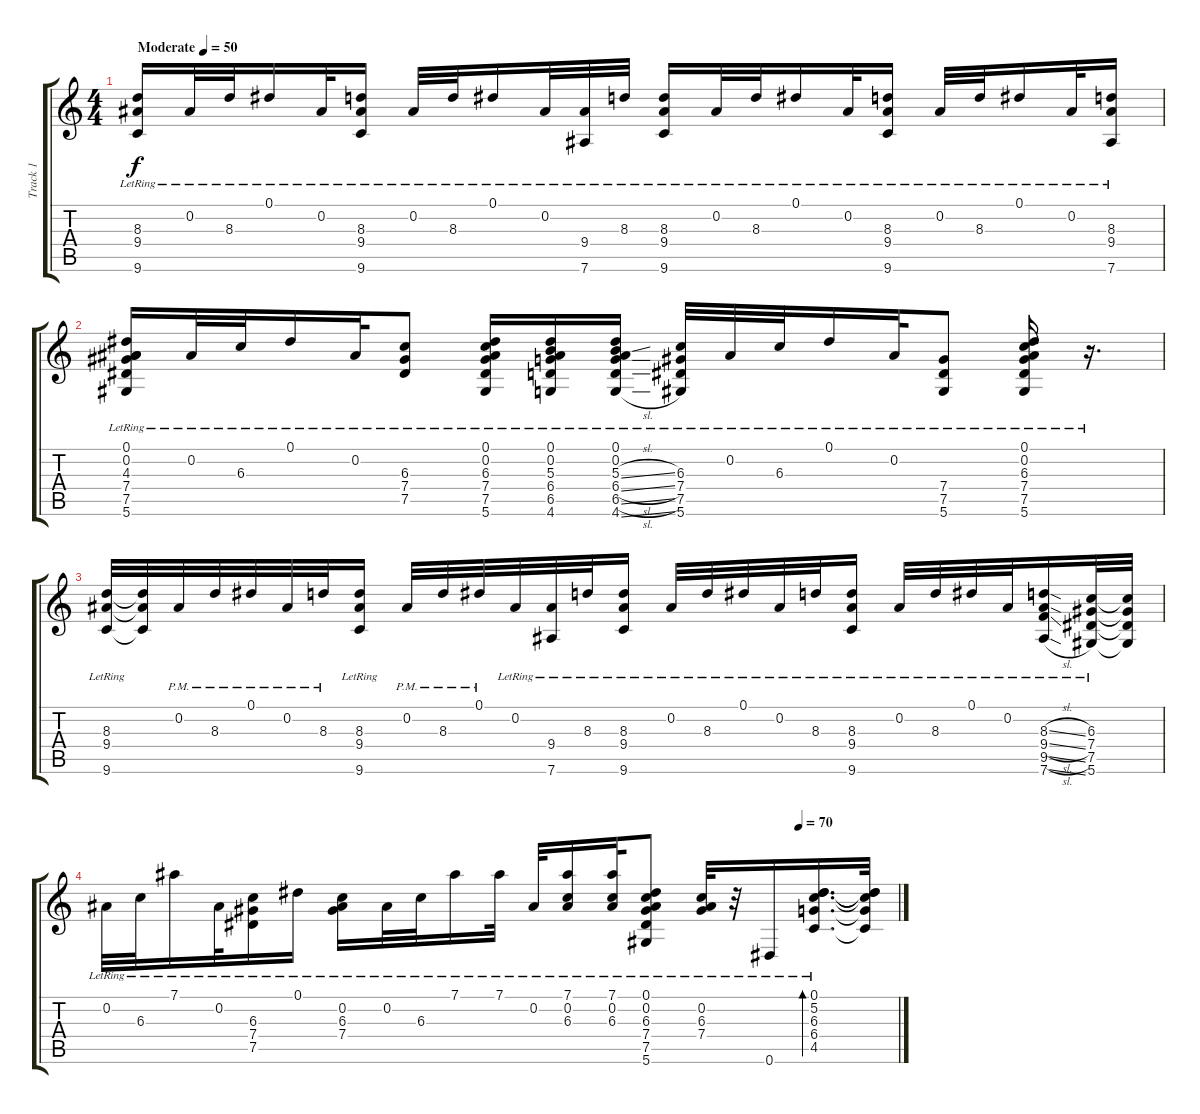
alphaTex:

\track ("Track 1" "Track 1") {instrument acousticguitarsteel}
\staff {score tabs}
\tuning (Eb4 Bb3 Gb3 Db3 Ab2 Eb2) {hide}
\ts (4 4)
\tempo (50 "Moderate")
\clef g2
\ks c
(8.3{lr} 9.4{lr} 9.6{lr}).16{dy f instrument acousticguitarsteel} 0.2{lr}.32 8.3{lr}.32 0.1{lr}.16 0.2{lr}.32 (8.3{lr} 9.4{lr} 9.6{lr}).16 0.2{lr}.32 8.3{lr}.32 0.1{lr}.16 0.2{lr}.32 (9.4{lr} 7.6{lr}).32 8.3{lr}.32 (8.3{lr} 9.4{lr} 9.6{lr}).16 0.2{lr}.32 8.3{lr}.32 0.1{lr}.16 0.2{lr}.32 (8.3{lr} 9.4{lr} 9.6{lr}).16 0.2{lr}.32 8.3{lr}.32 0.1{lr}.16 0.2{lr}.32 (8.3{lr} 9.4{lr} 7.6{lr}).16 |
(0.1{lr} 0.2{lr} 4.3{lr} 7.4{lr} 7.5{lr} 5.6{lr}).16 0.2{lr}.32 6.3{lr}.32 0.1{lr}.16 0.2{lr}.32 (6.3{lr} 7.4{lr} 7.5{lr}).8 (0.1{lr} 0.2{lr} 6.3{lr} 7.4{lr} 7.5{lr} 5.6{lr}).16 (0.1{lr} 0.2{lr} 5.3{lr} 6.4{lr} 6.5{lr} 4.6{lr}).16 (0.1{lr} 0.2{lr} 5.3{sl lr} 6.4{sl lr} 6.5{sl lr} 4.6{sl lr}).16 (6.3{lr} 7.4{lr} 7.5{lr} 5.6{lr}).32 0.2{lr}.32 6.3{lr}.32 0.1{lr}.16 0.2{lr}.32 (7.4{lr} 7.5{lr} 5.6{lr}).8 (0.1{lr} 0.2{lr} 6.3{lr} 7.4{lr} 7.5{lr} 5.6{lr}).16 r.16{d} |
(8.3{lr} 9.4{lr} 9.6{lr}).32 (8.3{t} 9.4{t} 9.6{t}).32 0.2{pm}.32 8.3{pm}.32 0.1{pm}.32 0.2{pm}.32 8.3{pm}.32 (8.3{lr} 9.4{lr} 9.6{lr}).16 0.2{pm}.32 8.3{pm}.32 0.1{pm}.32 0.2{lr}.32 (9.4{lr} 7.6{lr}).32 8.3{lr}.32 (8.3{lr} 9.4{lr} 9.6{lr}).16 0.2{lr}.32 8.3{lr}.32 0.1{lr}.32 0.2{lr}.32 8.3{lr}.32 (8.3{lr} 9.4{lr} 9.6{lr}).16 0.2{lr}.32 8.3{lr}.32 0.1{lr}.32 0.2{lr}.32 (8.3{sl lr} 9.4{sl lr} 9.5{sl lr} 7.6{sl lr}).16 (6.3{lr} 7.4{lr} 7.5{lr} 5.6{lr}).32 (6.3{t} 7.4{t} 7.5{t} 5.6{t}).32 |
\tempo (70 0.875)
0.2{lr}.32 6.3{lr}.32 7.1{lr}.16 0.2{lr}.32 (6.3{lr} 7.4{lr} 7.5{lr}).16 0.1{lr}.16 (0.2{lr} 6.3{lr} 7.4{lr}).16 0.2{lr}.32 6.3{lr}.32 7.1{lr}.16 7.1{lr}.32 0.2{lr}.32 (7.1{lr} 0.2{lr} 6.3{lr}).16 (7.1{lr} 0.2{lr} 6.3{lr}).32 (0.1{lr} 0.2{lr} 6.3{lr} 7.4{lr} 7.5{lr} 5.6{lr}).8 (0.2{lr} 6.3{lr} 7.4{lr}).32 r.32 0.6{lr}.16 (0.1{lr} 5.2{lr} 6.3{lr} 6.4{lr} 4.5{lr}).16{d bd 60} (0.1{t} 5.2{t} 6.3{t} 6.4{t} 4.5{t}).32
